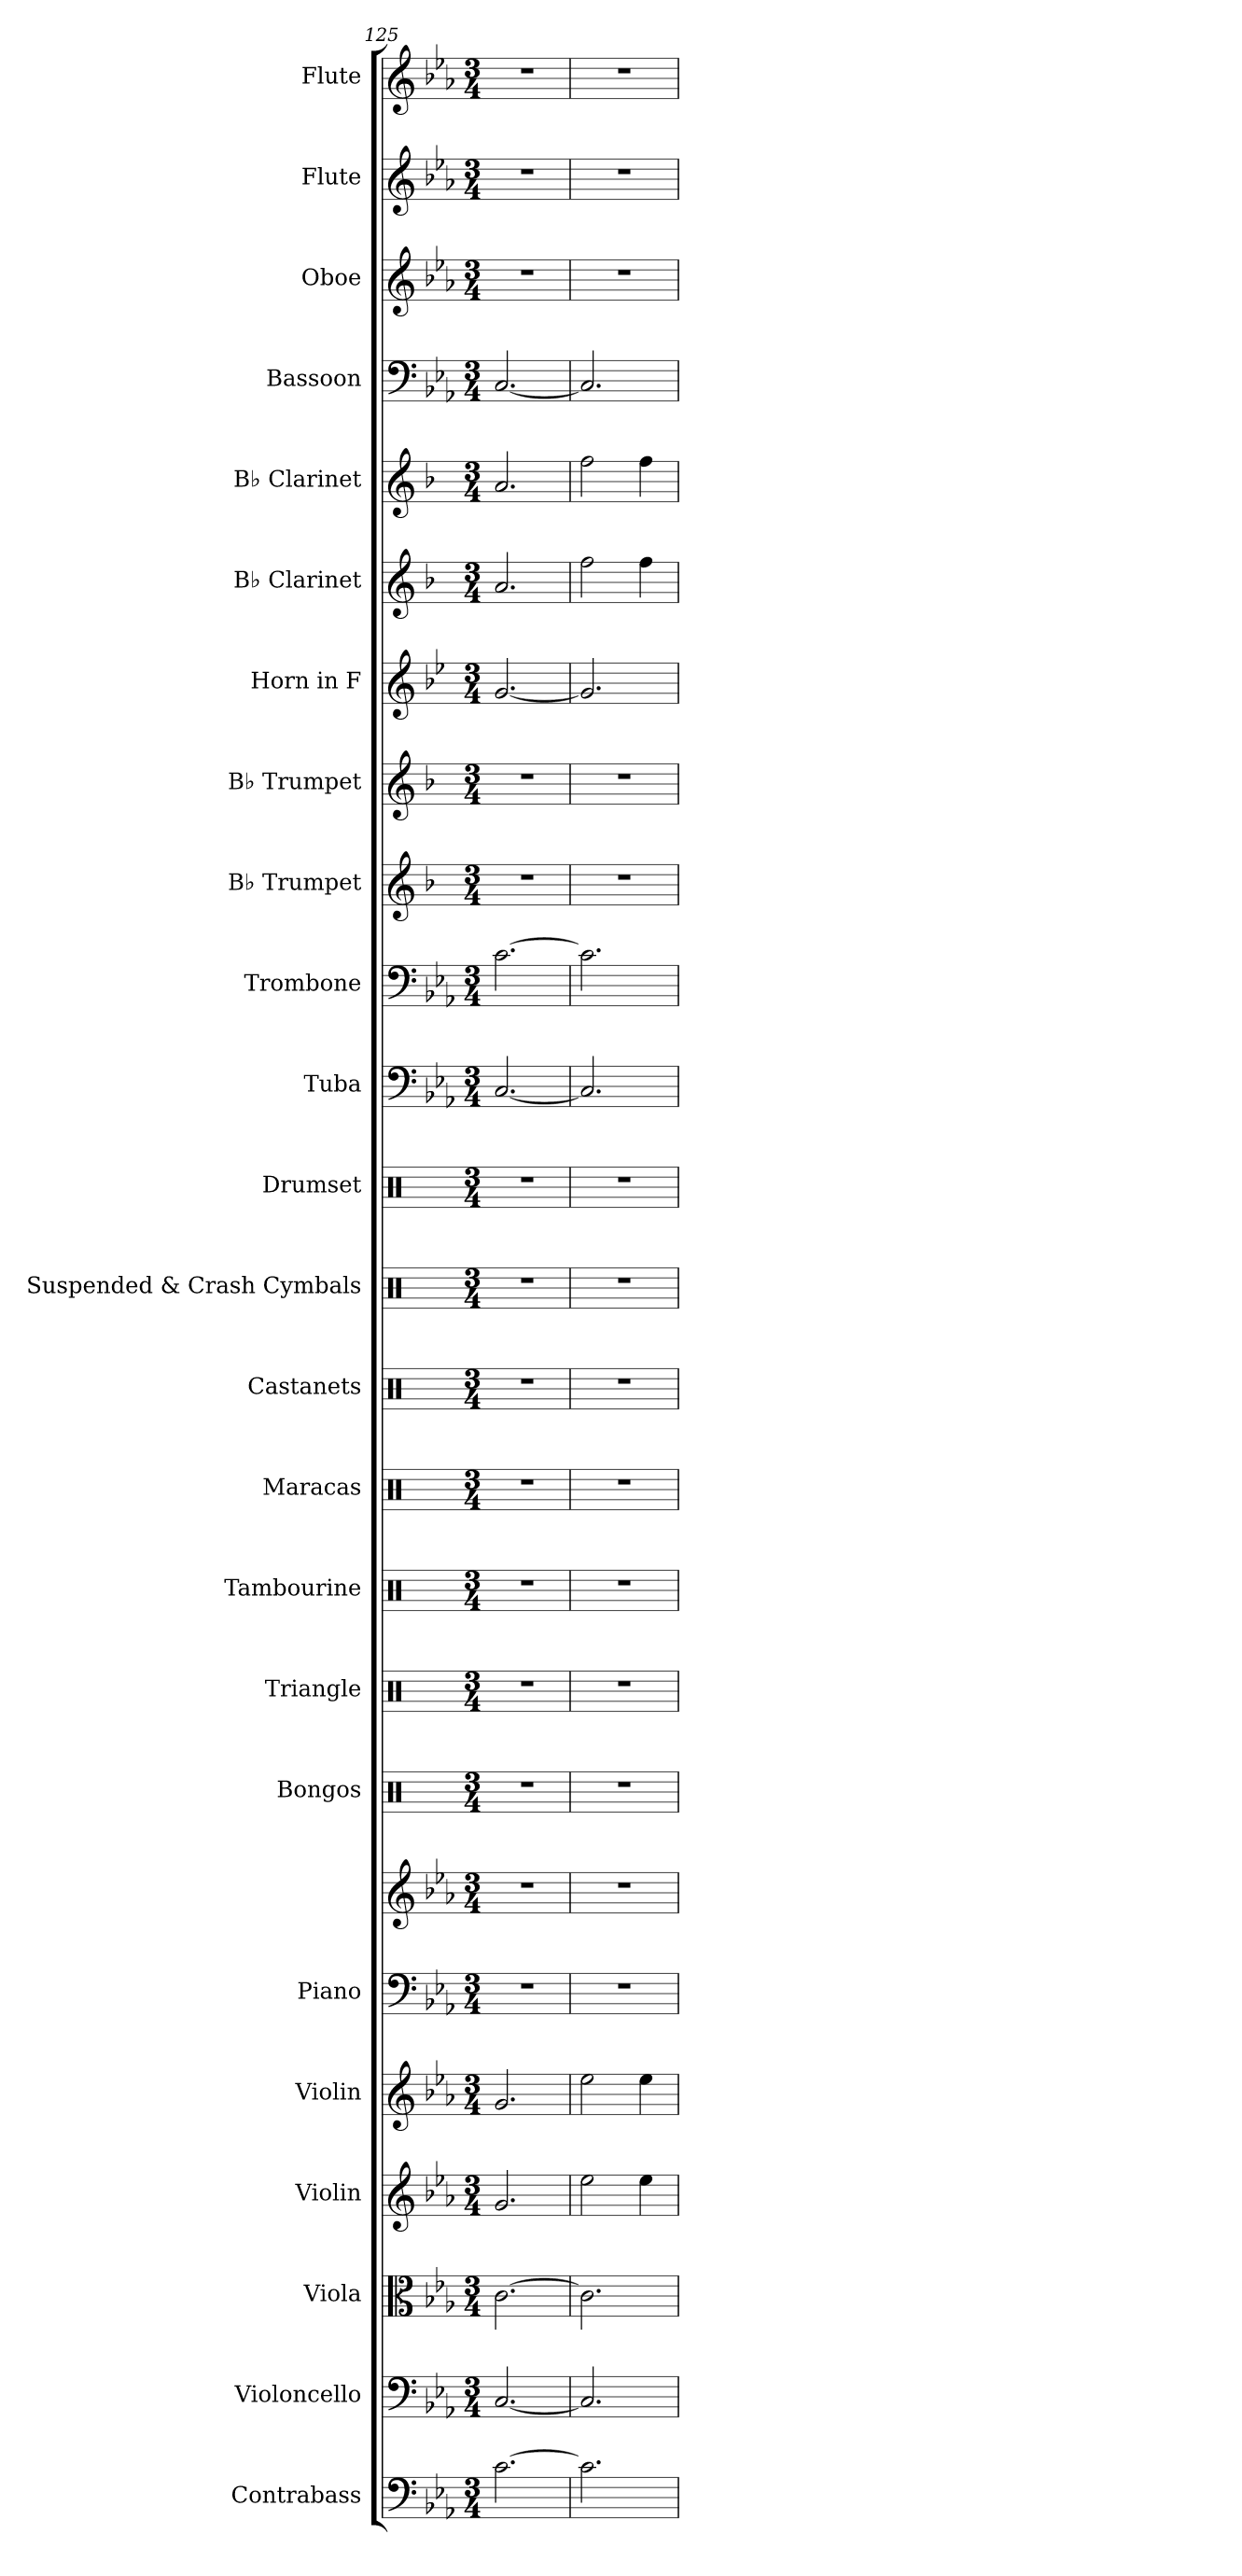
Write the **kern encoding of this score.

**kern	**kern	**kern	**kern	**kern	**kern	**kern	**kern	**kern	**kern	**kern	**kern	**kern	**kern	**kern	**kern	**kern	**kern	**kern	**kern	**kern	**kern	**kern	**kern	**kern
*part24	*part23	*part22	*part21	*part20	*part19	*part19	*part18	*part17	*part16	*part15	*part14	*part13	*part12	*part11	*part10	*part9	*part8	*part7	*part6	*part5	*part4	*part3	*part2	*part1
*staff25	*staff24	*staff23	*staff22	*staff21	*staff20	*staff19	*staff18	*staff17	*staff16	*staff15	*staff14	*staff13	*staff12	*staff11	*staff10	*staff9	*staff8	*staff7	*staff6	*staff5	*staff4	*staff3	*staff2	*staff1
*I"Contrabass	*I"Violoncello	*I"Viola	*I"Violin	*I"Violin	*I"Piano	*	*I"Bongos	*I"Triangle	*I"Tambourine	*I"Maracas	*I"Castanets	*I"Suspended &amp; Crash Cymbals	*I"Drumset	*I"Tuba	*I"Trombone	*I"B♭ Trumpet	*I"B♭ Trumpet	*I"Horn in F	*I"B♭ Clarinet	*I"B♭ Clarinet	*I"Bassoon	*I"Oboe	*I"Flute	*I"Flute
*I'Cb.	*I'Vc.	*I'Vla.	*I'Vln.	*I'Vln.	*I'Pno.	*	*I'Bon.	*I'Trgl.	*I'Tamb.	*I'Mrcs.	*I'Cst.	*I'Cym.	*I'D. Set	*I'Tba.	*I'Tbn.	*I'B♭ Tpt.	*I'B♭ Tpt.	*	*I'B♭ Cl.	*I'B♭ Cl.	*I'Bsn.	*I'Ob.	*I'Fl.	*I'Fl.
*clefF4	*clefF4	*clefC3	*clefG2	*clefG2	*clefF4	*clefG2	*clefX	*clefX	*clefX	*clefX	*clefX	*clefX	*clefX	*clefF4	*clefF4	*clefG2	*clefG2	*clefG2	*clefG2	*clefG2	*clefF4	*clefG2	*clefG2	*clefG2
*ITrd7c12	*	*	*	*	*	*	*	*	*	*	*	*	*	*	*	*ITrd1c2	*ITrd1c2	*ITrd4c7	*ITrd1c2	*ITrd1c2	*	*	*	*
*k[b-e-a-]	*k[b-e-a-]	*k[b-e-a-]	*k[b-e-a-]	*k[b-e-a-]	*k[b-e-a-]	*k[b-e-a-]	*k[]	*k[]	*k[]	*k[]	*k[]	*k[]	*k[]	*k[b-e-a-]	*k[b-e-a-]	*k[b-e-a-]	*k[b-e-a-]	*k[b-e-a-]	*k[b-e-a-]	*k[b-e-a-]	*k[b-e-a-]	*k[b-e-a-]	*k[b-e-a-]	*k[b-e-a-]
*M3/4	*M3/4	*M3/4	*M3/4	*M3/4	*M3/4	*M3/4	*M3/4	*M3/4	*M3/4	*M3/4	*M3/4	*M3/4	*M3/4	*M3/4	*M3/4	*M3/4	*M3/4	*M3/4	*M3/4	*M3/4	*M3/4	*M3/4	*M3/4	*M3/4
=125	=125	=125	=125	=125	=125	=125	=125	=125	=125	=125	=125	=125	=125	=125	=125	=125	=125	=125	=125	=125	=125	=125	=125	=125
[2.C\	[2.C/	[2.c\	2.g/	2.g/	2.r	2.r	2.r	2.r	2.r	2.r	2.r	2.r	2.r	[2.C/	[2.c\	2.r	2.r	[2.c/	2.g/	2.g/	[2.C/	2.r	2.r	2.r
=126	=126	=126	=126	=126	=126	=126	=126	=126	=126	=126	=126	=126	=126	=126	=126	=126	=126	=126	=126	=126	=126	=126	=126	=126
2.C\]	2.C/]	2.c\]	2ee-\	2ee-\	2.r	2.r	2.r	2.r	2.r	2.r	2.r	2.r	2.r	2.C/]	2.c\]	2.r	2.r	2.c/]	2ee-\	2ee-\	2.C/]	2.r	2.r	2.r
.	.	.	4ee-\	4ee-\	.	.	.	.	.	.	.	.	.	.	.	.	.	.	4ee-\	4ee-\	.	.	.	.
=	=	=	=	=	=	=	=	=	=	=	=	=	=	=	=	=	=	=	=	=	=	=	=	=
*-	*-	*-	*-	*-	*-	*-	*-	*-	*-	*-	*-	*-	*-	*-	*-	*-	*-	*-	*-	*-	*-	*-	*-	*-
